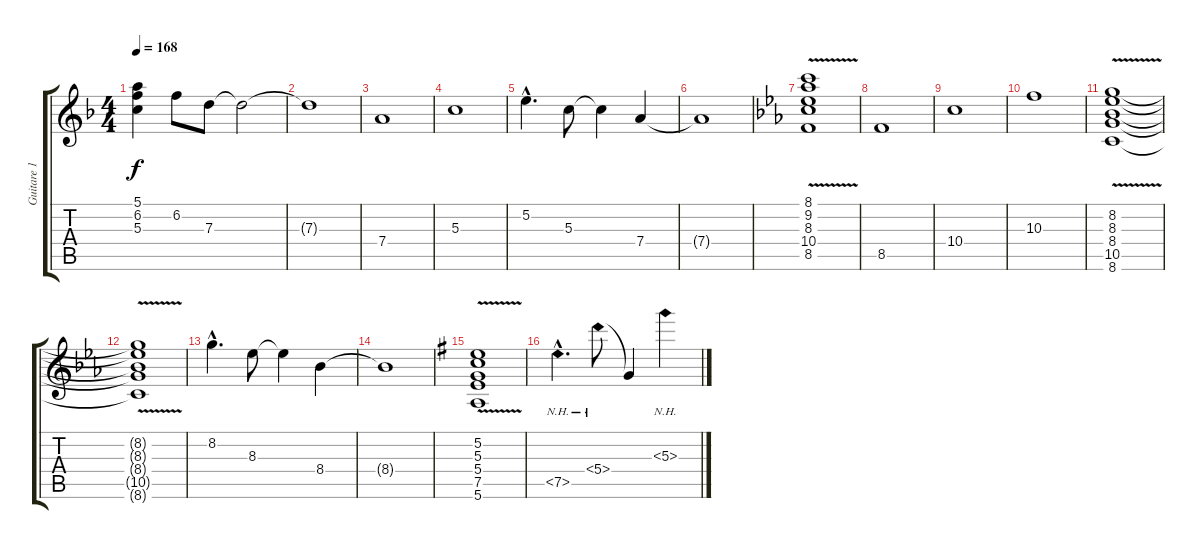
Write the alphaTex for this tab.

\track ("Guitare 1" "Guitare 1") {instrument electricguitarclean}
\staff {score tabs}
\tuning (E4 B3 G3 D3 A2 E2) {hide}
\ts (4 4)
\tempo 168
\clef g2
\ks f
(5.1 6.2 5.3).4{dy f} 6.2.8 7.3.8 7.3{t}.2 |
7.3{t}.1 |
7.4.1 |
5.3.1 |
5.2{hac}.4{d} 5.3.8 5.3{t}.4 7.4.4 |
7.4{t}.1 |
\ks eb
(8.1{v} 9.2{v} 8.3{v} 10.4{v} 8.5{v}).1 |
8.5.1 |
10.4.1 |
10.3.1 |
(8.2{v} 8.3{v} 8.4{v} 10.5{v} 8.6{v}).1 |
(8.2{t} 8.3{t} 8.4{t} 10.5{t} 8.6{t}).1 |
8.2{hac}.4{d} 8.3.8 8.3{t}.4 8.4.4 |
8.4{t}.1 |
\ks g
(5.2{v} 5.3{v} 5.4{v} 7.5{v} 5.6{v}).1 |
7.5{nh hac}.4{d} 5.4{nh}.8 5.4{t}.4 5.3{nh}.4
